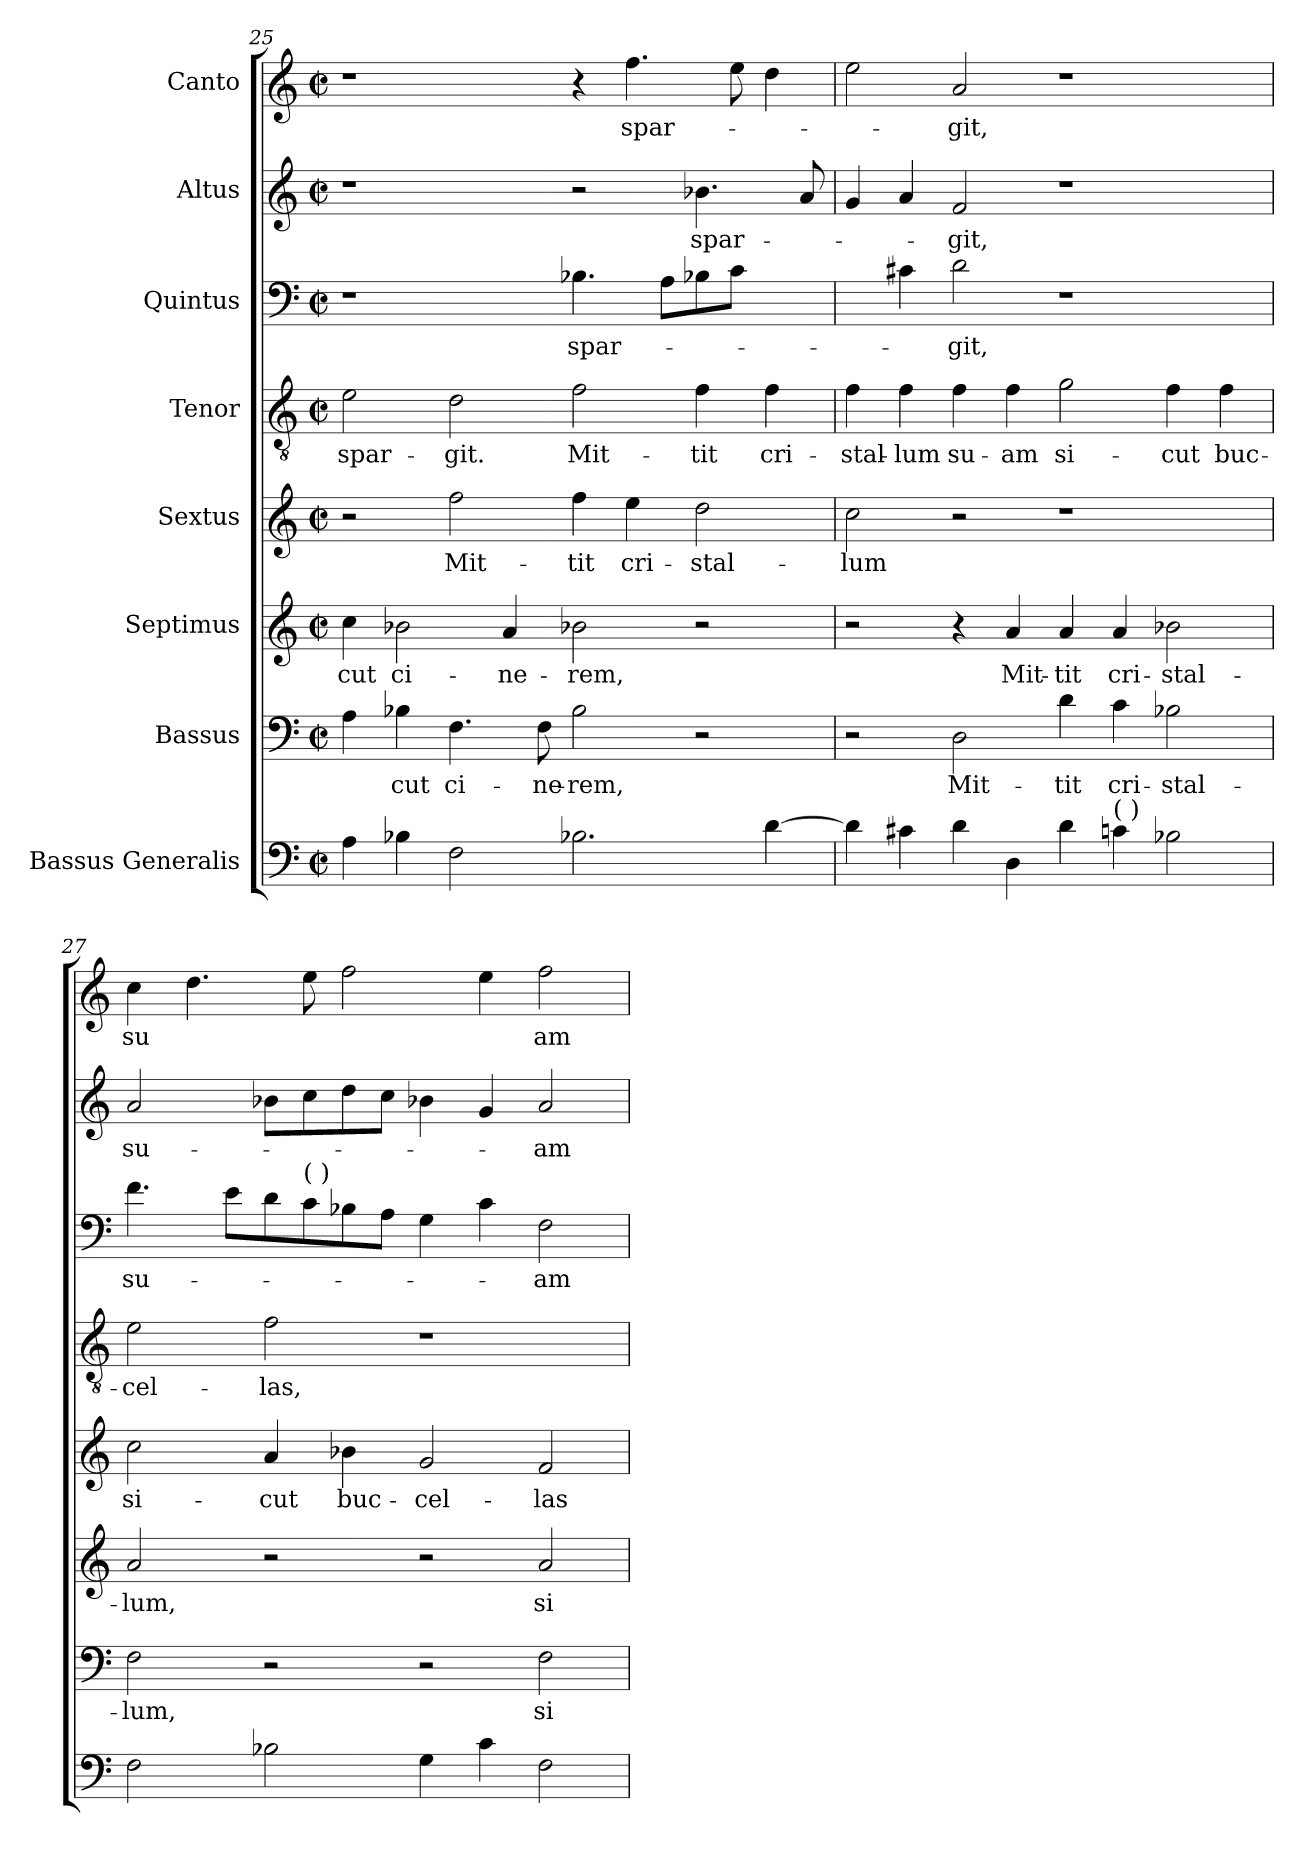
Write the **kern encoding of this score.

**kern	**kern	**text	**kern	**text	**kern	**text	**kern	**text	**kern	**text	**kern	**text	**kern	**text
*part8	*part7	*part7	*part6	*part6	*part5	*part5	*part4	*part4	*part3	*part3	*part2	*part2	*part1	*part1
*staff8	*staff7	*staff7	*staff6	*staff6	*staff5	*staff5	*staff4	*staff4	*staff3	*staff3	*staff2	*staff2	*staff1	*staff1
*I"Bassus Generalis	*I"Bassus	*	*I"Septimus	*	*I"Sextus	*	*I"Tenor	*	*I"Quintus	*	*I"Altus	*	*I"Canto	*
!!LO:LB:g=z
*clefF4	*clefF4	*	*clefG2	*	*clefG2	*	*clefGv2	*	*clefF4	*	*clefG2	*	*clefG2	*
*k[]	*k[]	*	*k[]	*	*k[]	*	*k[]	*	*k[]	*	*k[]	*	*k[]	*
*C:	*C:	*	*C:	*	*C:	*	*C:	*	*C:	*	*C:	*	*C:	*
*M4/2	*M4/2	*	*M4/2	*	*M4/2	*	*M4/2	*	*M4/2	*	*M4/2	*	*M4/2	*
*met(c|)	*met(c|)	*	*met(c|)	*	*met(c|)	*	*met(c|)	*	*met(c|)	*	*met(c|)	*	*met(c|)	*
=25	=25	=25	=25	=25	=25	=25	=25	=25	=25	=25	=25	=25	=25	=25
!	!	!	!	!LO:LY:b	!	!	!	!LO:LY:b	!	!	!	!	!	!
4A	4A	.	4cc	-cut	2r	.	2e	spar-	1r	.	1r	.	1r	.
!	!	!LO:LY:b	!	!LO:LY:b	!	!	!	!	!	!	!	!	!	!
4B-X	4B-X	-cut	2b-X	ci-	.	.	.	.	.	.	.	.	.	.
!	!	!LO:LY:b	!	!	!	!LO:LY:b	!	!LO:LY:b	!	!	!	!	!	!
2F	4.F	ci-	.	.	2ff	Mit-	2d	-git.	.	.	.	.	.	.
!	!	!	!	!LO:LY:b	!	!	!	!	!	!	!	!	!	!
.	.	.	4a	-ne-	.	.	.	.	.	.	.	.	.	.
!	!	!LO:LY:b	!	!	!	!	!	!	!	!	!	!	!	!
.	8F	-ne-	.	.	.	.	.	.	.	.	.	.	.	.
!	!	!LO:LY:b	!	!LO:LY:b	!	!LO:LY:b	!	!LO:LY:b	!	!LO:LY:b	!	!	!	!
2.B-X	2B-	-rem,	2b-X	-rem,	4ff	-tit	2f	Mit-	4.B-X	spar-	2r	.	4r	.
!	!	!	!	!	!	!LO:LY:b	!	!	!	!	!	!	!	!LO:LY:b
.	.	.	.	.	4ee	cri-	.	.	.	.	.	.	4.ff	spar-
.	.	.	.	.	.	.	.	.	8AL	.	.	.	.	.
!	!	!	!	!	!	!LO:LY:b	!	!LO:LY:b	!	!	!	!LO:LY:b	!	!
.	2r	.	2r	.	2dd	-stal-	4f	-tit	8B-X	.	4.b-X	spar-	.	.
.	.	.	.	.	.	.	.	.	8cJ	.	.	.	8ee	.
!	!	!	!	!	!	!	!	!LO:LY:b	!	!	!	!	!	!
[4d	.	.	.	.	.	.	4f	cri-	[4dyy	.	.	.	4dd	.
.	.	.	.	.	.	.	.	.	.	.	8a	.	.	.
!!LO:LB:g=z
=26	=26	=26	=26	=26	=26	=26	=26	=26	=26	=26	=26	=26	=26	=26
!	!	!	!	!	!	!LO:LY:b	!	!LO:LY:b	!	!	!	!	!	!
4d]	2r	.	2r	.	2cc	-lum	4f	-stal-	4dyy]	.	4g	.	2ee	.
!	!	!	!	!	!	!	!	!LO:LY:b	!	!	!	!	!	!
4c#X	.	.	.	.	.	.	4f	-lum	4c#X	.	4a	.	.	.
!	!	!LO:LY:b	!	!	!	!	!	!LO:LY:b	!	!LO:LY:b	!	!LO:LY:b	!	!LO:LY:b
4d	2D	Mit-	4r	.	2r	.	4f	su-	2d	-git,	2f	-git,	2a	-git,
!	!	!	!	!LO:LY:b	!	!	!	!LO:LY:b	!	!	!	!	!	!
4D	.	.	4a	Mit-	.	.	4f	-am	.	.	.	.	.	.
!	!	!LO:LY:b	!	!LO:LY:b	!	!	!	!LO:LY:b	!	!	!	!	!	!
4d	4d	-tit	4a	-tit	1r	.	2g	si-	1r	.	1r	.	1r	.
!LO:TX:a:t=(  )	!	!	!	!	!	!	!	!	!	!	!	!	!	!
!	!	!LO:LY:b	!	!LO:LY:b	!	!	!	!	!	!	!	!	!	!
4c	4c	cri-	4a	cri-	.	.	.	.	.	.	.	.	.	.
!	!	!LO:LY:b	!	!LO:LY:b	!	!	!	!LO:LY:b	!	!	!	!	!	!
2B-X	2B-X	-stal-	2b-X	-stal-	.	.	4f	-cut	.	.	.	.	.	.
!	!	!	!	!	!	!	!	!LO:LY:b	!	!	!	!	!	!
.	.	.	.	.	.	.	4f	buc-	.	.	.	.	.	.
=27	=27	=27	=27	=27	=27	=27	=27	=27	=27	=27	=27	=27	=27	=27
!	!	!LO:LY:b	!	!LO:LY:b	!	!LO:LY:b	!	!LO:LY:b	!	!LO:LY:b	!	!LO:LY:b	!	!LO:LY:b
2F	2F	-lum,	2a	-lum,	2cc	si-	2e	-cel-	4.f	su-	2a	su-	4cc	su
.	.	.	.	.	.	.	.	.	.	.	.	.	4.dd	.
.	.	.	.	.	.	.	.	.	8eL	.	.	.	.	.
!	!	!	!	!	!	!LO:LY:b	!	!LO:LY:b	!	!	!	!	!	!
2B-X	2r	.	2r	.	4a	-cut	2f	-las,	8d	.	8b-XL	.	.	.
!	!	!	!	!	!	!	!	!	!LO:TX:a:t=(  )	!	!	!	!	!
.	.	.	.	.	.	.	.	.	8c	.	8cc	.	8ee	.
!	!	!	!	!	!	!LO:LY:b	!	!	!	!	!	!	!	!
.	.	.	.	.	4b-X	buc-	.	.	8B-X	.	8dd	.	2ff	.
.	.	.	.	.	.	.	.	.	8AJ	.	8ccJ	.	.	.
!	!	!	!	!	!	!LO:LY:b	!	!	!	!	!	!	!	!
4G	2r	.	2r	.	2g	-cel-	1r	.	4G	.	4b-X	.	.	.
4c	.	.	.	.	.	.	.	.	4c	.	4g	.	4ee	.
!	!	!LO:LY:b	!	!LO:LY:b	!	!LO:LY:b	!	!	!	!LO:LY:b	!	!LO:LY:b	!	!LO:LY:b
2F	2F	si-	2a	si-	2f	-las	.	.	2F	-am	2a	-am	2ff	am
=	=	=	=	=	=	=	=	=	=	=	=	=	=	=
*-	*-	*-	*-	*-	*-	*-	*-	*-	*-	*-	*-	*-	*-	*-
